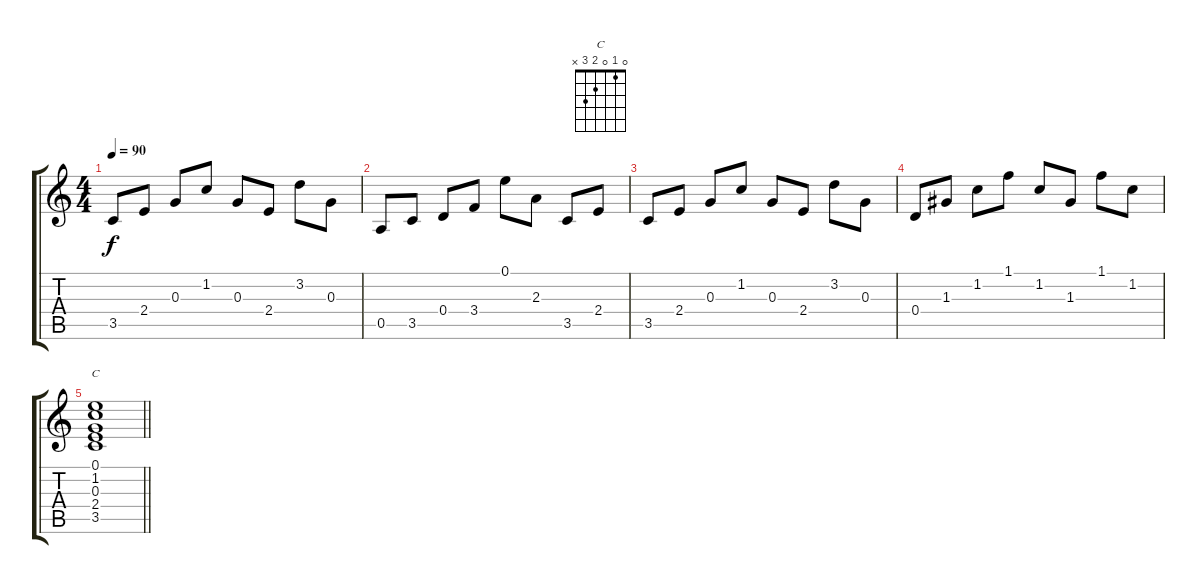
\track "" {instrument electricguitarclean}
\staff {score tabs}
\tuning (E4 B3 G3 D3 A2 E2) {hide}
\chord ("C" 0 1 0 2 3 x)
\ts (4 4)
\tempo 90
\clef g2
\ks c
3.5.8{dy f} 2.4.8 0.3.8 1.2.8 0.3.8 2.4.8 3.2.8 0.3.8 |
0.5.8 3.5.8 0.4.8 3.4.8 0.1.8 2.3.8 3.5.8 2.4.8 |
3.5.8 2.4.8 0.3.8 1.2.8 0.3.8 2.4.8 3.2.8 0.3.8 |
0.4.8 1.3.8 1.2.8 1.1.8 1.2.8 1.3.8 1.1.8 1.2.8 |
\barLineRight lightlight
(0.1 1.2 0.3 2.4 3.5).1{ch "C"}
